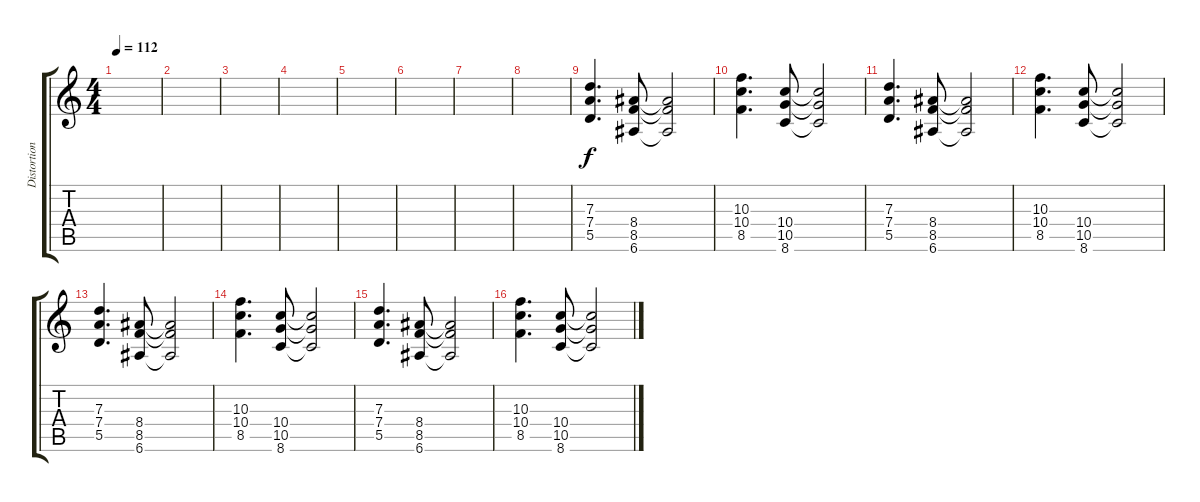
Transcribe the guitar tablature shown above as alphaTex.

\track ("Distortion Guitar" "Distortion") {instrument distortionguitar}
\staff {score tabs}
\tuning (E4 B3 G3 D3 A2 E2) {hide}
\ts (4 4)
\tempo 112
\clef g2
\ks c
|
|
|
|
|
|
|
|
(7.3 7.4 5.5).4{d} (8.4 8.5 6.6).8 (8.4{t} 8.5{t} 6.6{t}).2 |
(10.3 10.4 8.5).4{d} (10.4 10.5 8.6).8 (10.4{t} 10.5{t} 8.6{t}).2 |
(7.3 7.4 5.5).4{d} (8.4 8.5 6.6).8 (8.4{t} 8.5{t} 6.6{t}).2 |
(10.3 10.4 8.5).4{d} (10.4 10.5 8.6).8 (10.4{t} 10.5{t} 8.6{t}).2 |
(7.3 7.4 5.5).4{d} (8.4 8.5 6.6).8 (8.4{t} 8.5{t} 6.6{t}).2 |
(10.3 10.4 8.5).4{d} (10.4 10.5 8.6).8 (10.4{t} 10.5{t} 8.6{t}).2 |
(7.3 7.4 5.5).4{d} (8.4 8.5 6.6).8 (8.4{t} 8.5{t} 6.6{t}).2 |
(10.3 10.4 8.5).4{d} (10.4 10.5 8.6).8 (10.4{t} 10.5{t} 8.6{t}).2
